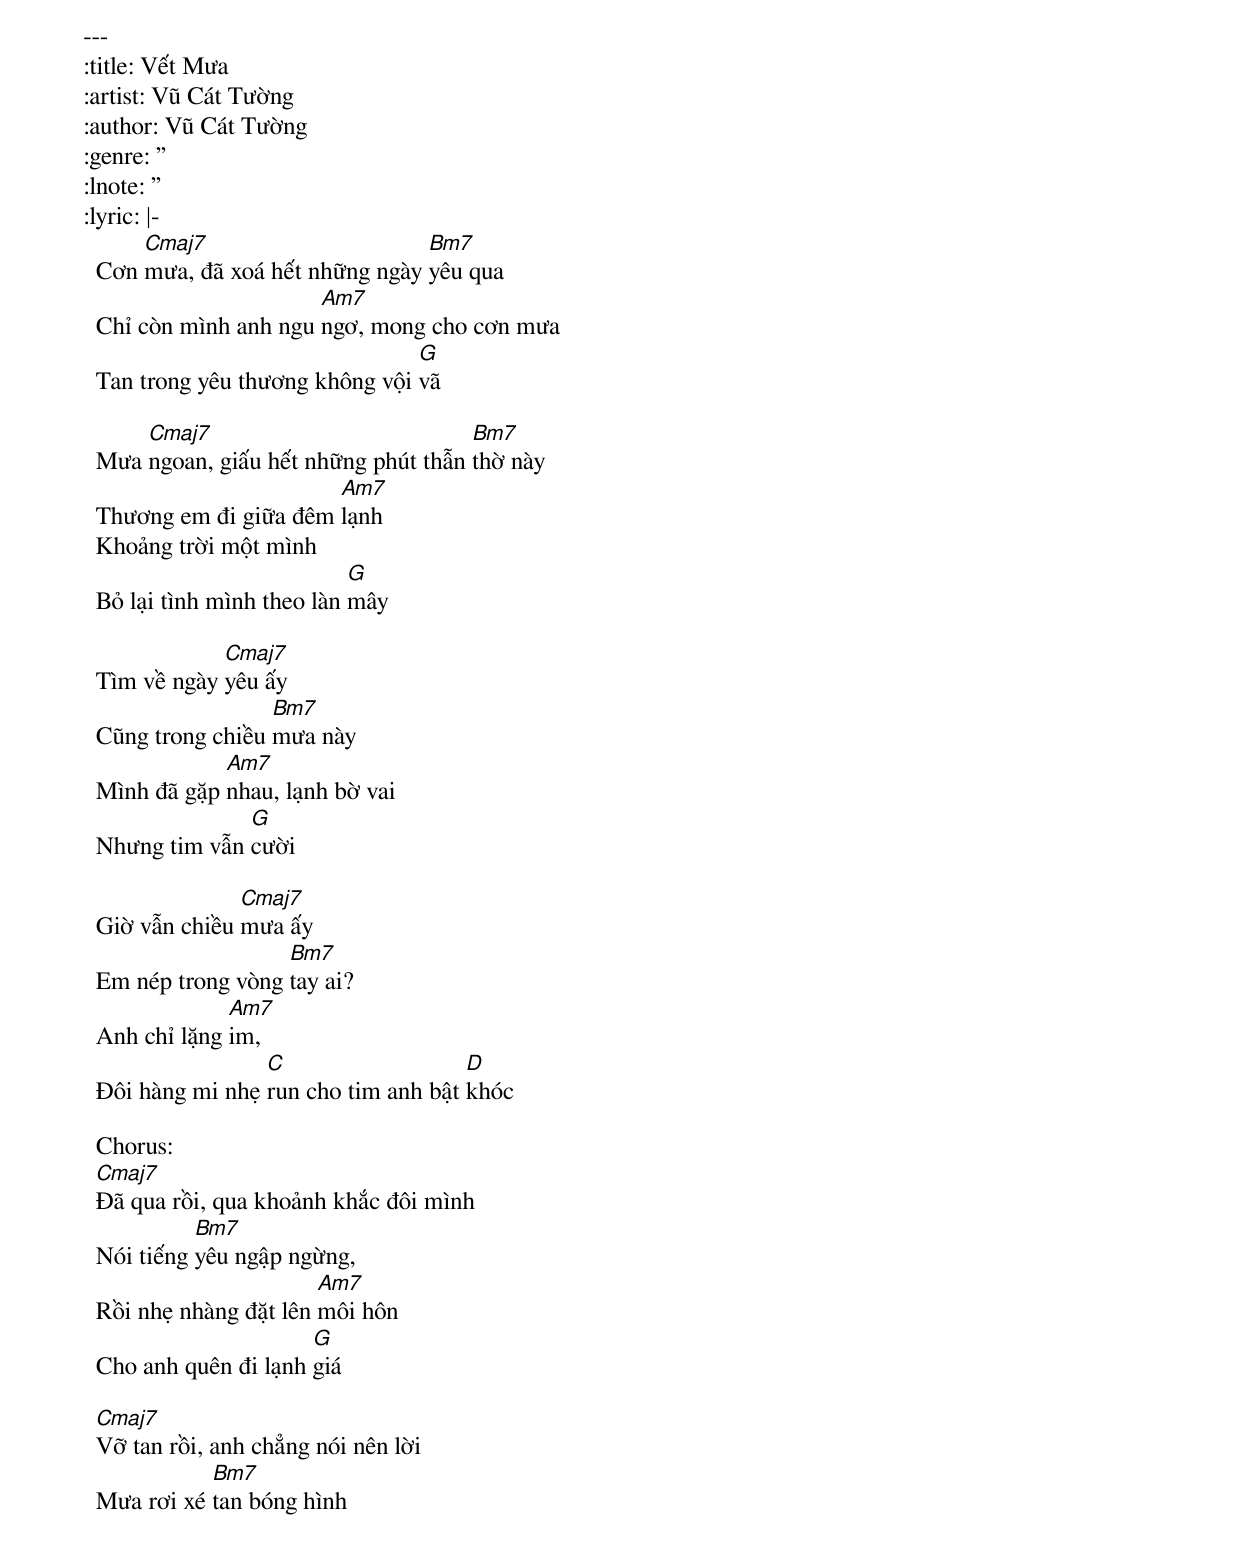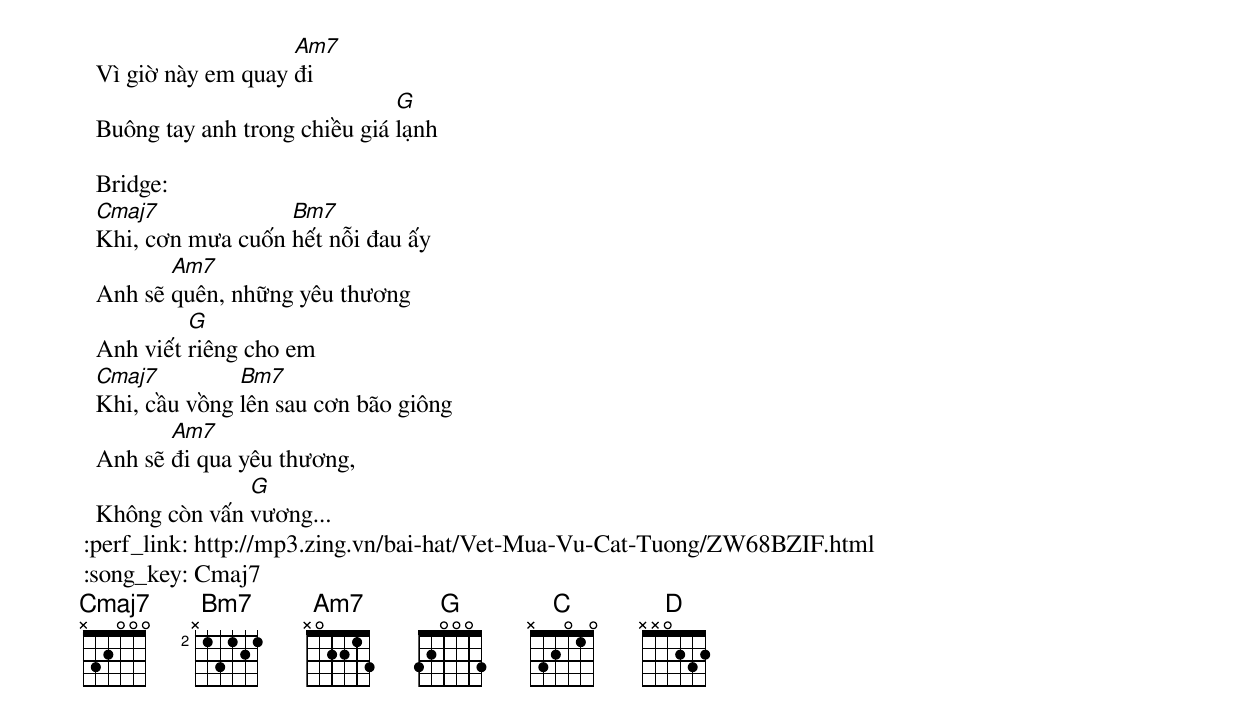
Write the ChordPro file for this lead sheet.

---
:title: Vết Mưa
:artist: Vũ Cát Tường
:author: Vũ Cát Tường
:genre: ''
:lnote: ''
:lyric: |-
  Cơn [Cmaj7]mưa, đã xoá hết những ngày [Bm7]yêu qua
  Chỉ còn mình anh ngu [Am7]ngơ, mong cho cơn mưa
  Tan trong yêu thương không vội [G]vã

  Mưa [Cmaj7]ngoan, giấu hết những phút thẫn [Bm7]thờ này
  Thương em đi giữa đêm [Am7]lạnh
  Khoảng trời một mình
  Bỏ lại tình mình theo làn [G]mây

  Tìm về ngày [Cmaj7]yêu ấy
  Cũng trong chiều [Bm7]mưa này
  Mình đã gặp [Am7]nhau, lạnh bờ vai
  Nhưng tim vẫn [G]cười

  Giờ vẫn chiều [Cmaj7]mưa ấy
  Em nép trong vòng [Bm7]tay ai?
  Anh chỉ lặng [Am7]im,
  Đôi hàng mi nhẹ [C]run cho tim anh bật [D]khóc

  Chorus:
  [Cmaj7]Đã qua rồi, qua khoảnh khắc đôi mình
  Nói tiếng [Bm7]yêu ngập ngừng,
  Rồi nhẹ nhàng đặt lên [Am7]môi hôn
  Cho anh quên đi lạnh [G]giá

  [Cmaj7]Vỡ tan rồi, anh chẳng nói nên lời
  Mưa rơi xé [Bm7]tan bóng hình
  Vì giờ này em quay [Am7]đi
  Buông tay anh trong chiều giá [G]lạnh

  Bridge:
  [Cmaj7]Khi, cơn mưa cuốn [Bm7]hết nỗi đau ấy
  Anh sẽ [Am7]quên, những yêu thương
  Anh viết [G]riêng cho em
  [Cmaj7]Khi, cầu vồng [Bm7]lên sau cơn bão giông
  Anh sẽ [Am7]đi qua yêu thương,
  Không còn vấn [G]vương...
:perf_link: http://mp3.zing.vn/bai-hat/Vet-Mua-Vu-Cat-Tuong/ZW68BZIF.html
:song_key: Cmaj7
